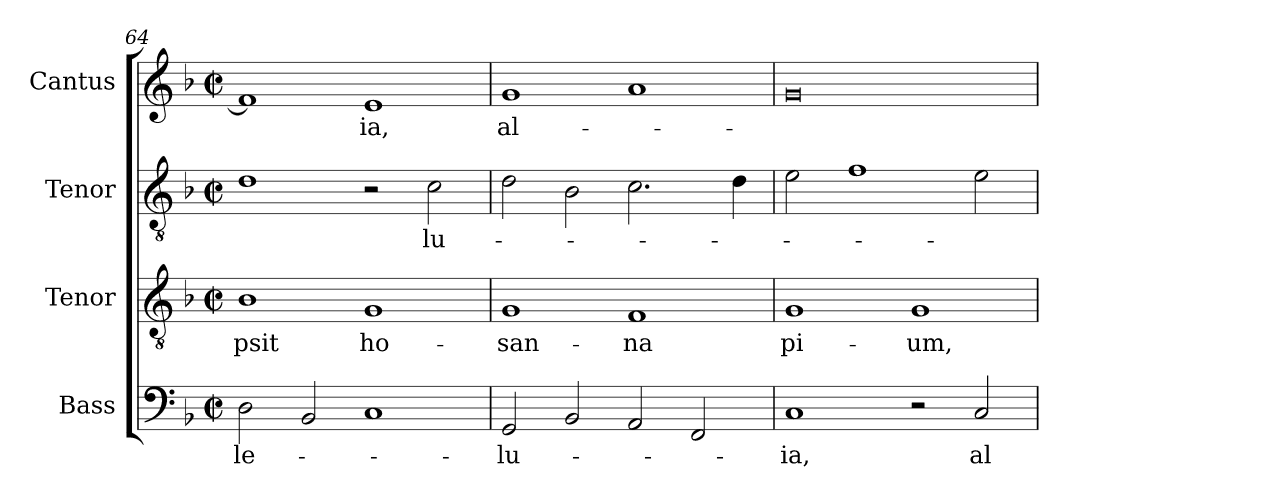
**kern	**text	**kern	**text	**kern	**text	**kern	**text
*part4	*part4	*part3	*part3	*part2	*part2	*part1	*part1
*staff4	*staff4	*staff3	*staff3	*staff2	*staff2	*staff1	*staff1
*I"Bass	*	*I"Tenor	*	*I"Tenor	*	*I"Cantus	*
*	*	*I'Tenor	*	*	*	*	*
*clefF4	*	*clefGv2	*	*clefGv2	*	*clefG2	*
*	*	*ITrd7c12	*	*ITrd7c12	*	*	*
*k[b-]	*	*k[b-]	*	*k[b-]	*	*k[b-]	*
*F:	*	*F:	*	*F:	*	*F:	*
*M2/2	*	*M2/2	*	*M2/2	*	*M2/2	*
*met(c|)	*	*met(c|)	*	*met(c|)	*	*met(c|)	*
=64	=64	=64	=64	=64	=64	=64	=64
!	!LO:LY:b:color=#000000	!	!	!	!	!	!
!	!	!	!LO:LY:b:color=#000000	!	!	!	!
2Di\	-le-	1BB-i	-psit	1Di	.	1fi]	.
2BB-i/	.	.	.	.	.	.	.
!	!	!	!LO:LY:b:color=#000000	!	!	!	!
!	!	!	!	!	!	!	!LO:LY:b:color=#000000
1Ci	.	1GGi	ho-	2r	.	1ei	-ia,
!	!	!	!	!	!LO:LY:b:color=#000000	!	!
.	.	.	.	2Ci\	-lu-	.	.
=65	=65	=65	=65	=65	=65	=65	=65
!	!LO:LY:b:color=#000000	!	!	!	!	!	!
!	!	!	!LO:LY:b:color=#000000	!	!	!	!
!	!	!	!	!	!	!	!LO:LY:b:color=#000000
2GGi/	-lu-	1GGi	-san-	2Di\	.	1gi	al-
2BB-i/	.	.	.	2BB-i\	.	.	.
!	!	!	!LO:LY:b:color=#000000	!	!	!	!
2AAi/	.	1FFi	-na	2.Ci\	.	1ai	.
2FFi/	.	.	.	.	.	.	.
.	.	.	.	4Di\	.	.	.
=66	=66	=66	=66	=66	=66	=66	=66
!	!LO:LY:b:color=#000000	!	!	!	!	!	!
!	!	!	!LO:LY:b:color=#000000	!	!	!	!
1Ci	-ia,	1GGi	pi-	2Ei\	.	0gi	.
.	.	.	.	1Fi	.	.	.
!	!	!	!LO:LY:b:color=#000000	!	!	!	!
2r	.	1GGi	-um,	.	.	.	.
!	!LO:LY:b:color=#000000	!	!	!	!	!	!
2Ci/	al-	.	.	2Ei\	.	.	.
=	=	=	=	=	=	=	=
*-	*-	*-	*-	*-	*-	*-	*-
